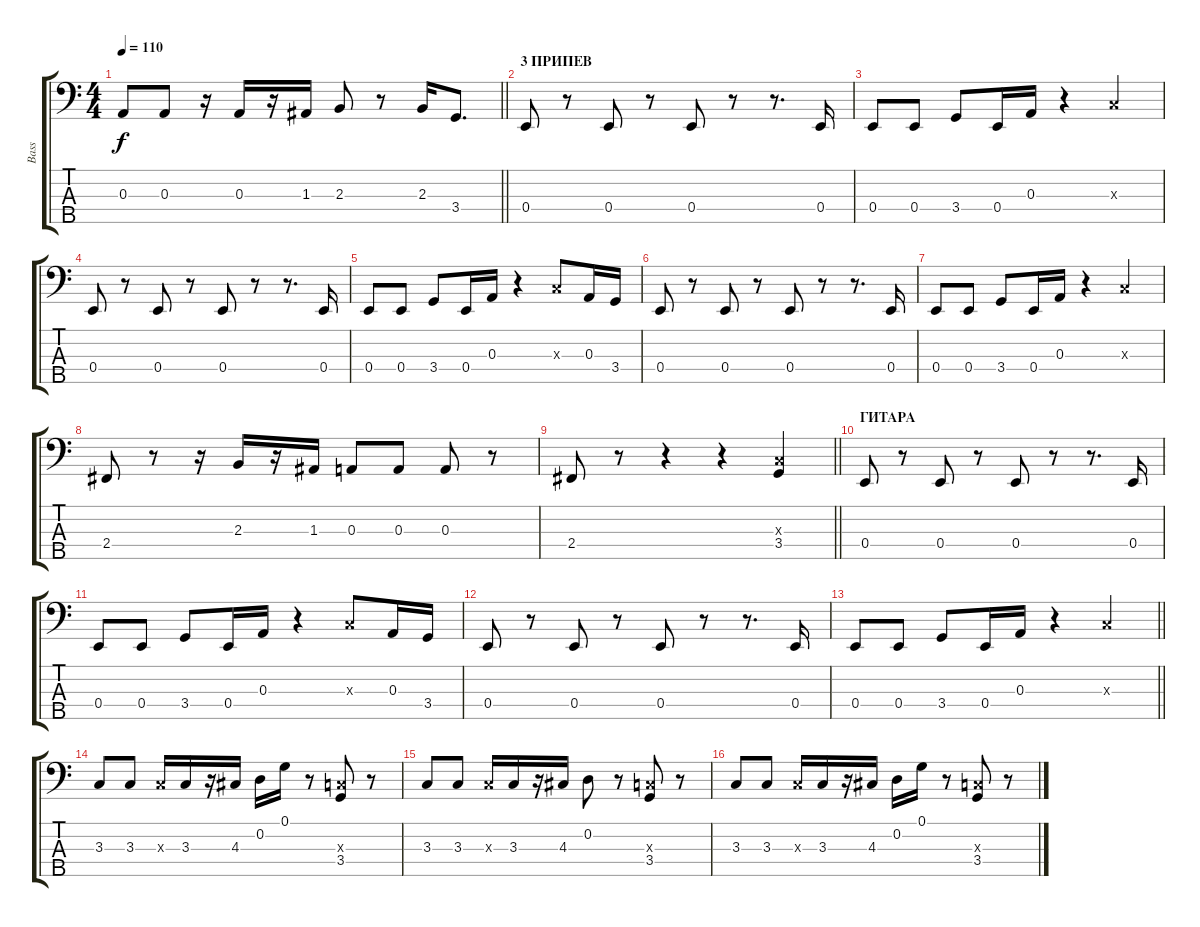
\track ("Bass" "Bass") {instrument electricbassfinger}
\staff {score tabs}
\tuning (G2 D2 A1 E1 B0) {hide}
\ts (4 4)
\tempo 110
\clef f4
\barLineRight lightlight
\ks c
0.3.8{dy f} 0.3.8 r.16 0.3.16 r.16 1.3.16 2.3.8 r.8 2.3.16 3.4.8{d} |
\section ("" "3 ПРИПЕВ")
0.4.8 r.8 0.4.8 r.8 0.4.8 r.8 r.8{d} 0.4.16 |
0.4.8 0.4.8 3.4.8 0.4.16 0.3.16 r.4 3.3{x}.4 |
0.4.8 r.8 0.4.8 r.8 0.4.8 r.8 r.8{d} 0.4.16 |
0.4.8 0.4.8 3.4.8 0.4.16 0.3.16 r.4 3.3{x}.8 0.3.16 3.4.16 |
0.4.8 r.8 0.4.8 r.8 0.4.8 r.8 r.8{d} 0.4.16 |
0.4.8 0.4.8 3.4.8 0.4.16 0.3.16 r.4 3.3{x}.4 |
2.4.8 r.8 r.16 2.3.16 r.16 1.3.16 0.3.8 0.3.8 0.3.8 r.8 |
\barLineRight lightlight
2.4.8 r.8 r.4 r.4 (3.3{x} 3.4).4 |
\section ("" "ГИТАРА")
0.4.8 r.8 0.4.8 r.8 0.4.8 r.8 r.8{d} 0.4.16 |
0.4.8 0.4.8 3.4.8 0.4.16 0.3.16 r.4 3.3{x}.8 0.3.16 3.4.16 |
0.4.8 r.8 0.4.8 r.8 0.4.8 r.8 r.8{d} 0.4.16 |
\barLineRight lightlight
0.4.8 0.4.8 3.4.8 0.4.16 0.3.16 r.4 3.3{x}.4 |
3.3.8 3.3.8 3.3{x}.16 3.3.16 r.16 4.3.16 0.2.16 0.1.16 r.8 (3.3{x} 3.4).8 r.8 |
3.3.8 3.3.8 3.3{x}.16 3.3.16 r.16 4.3.16 0.2.8 r.8 (3.3{x} 3.4).8 r.8 |
3.3.8 3.3.8 3.3{x}.16 3.3.16 r.16 4.3.16 0.2.16 0.1.16 r.8 (3.3{x} 3.4).8 r.8
